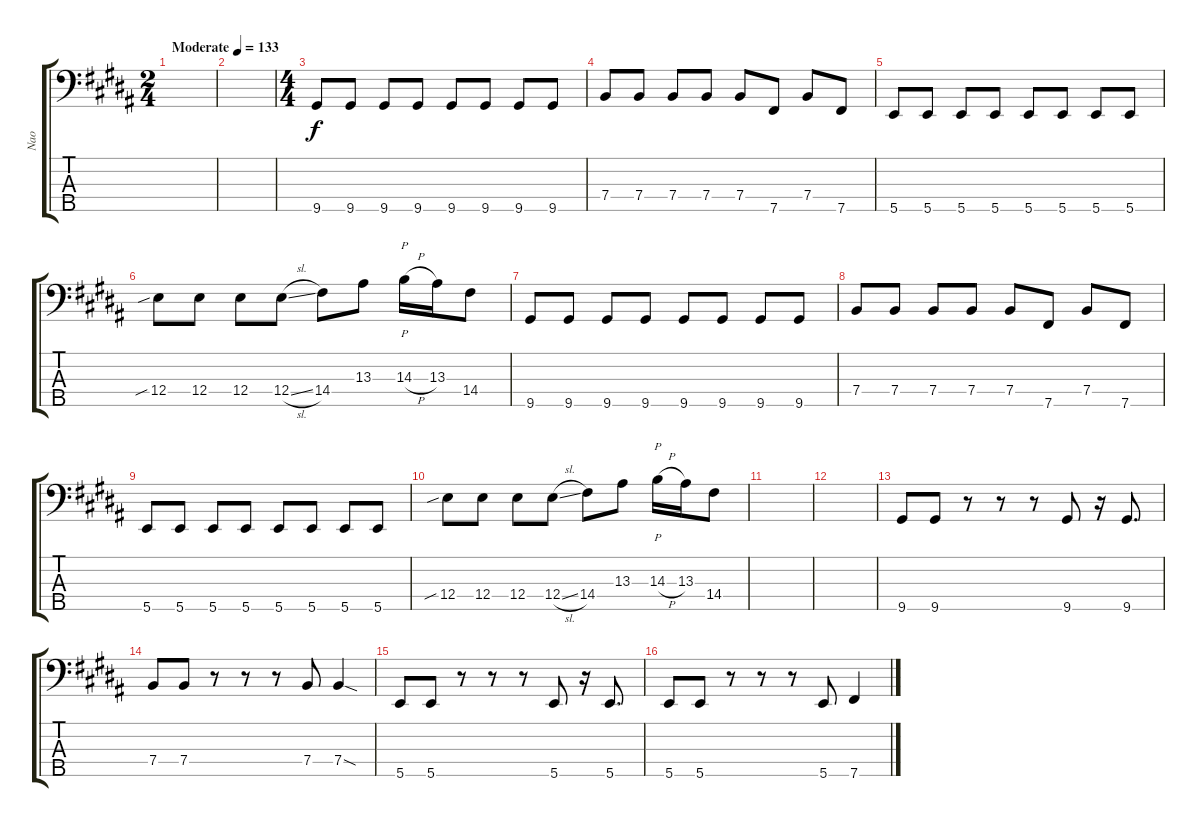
\track ("Nao" "Nao") {instrument electricbassfinger}
\staff {score tabs}
\tuning (G2 D2 A1 E1 B0) {hide}
\ts (2 4)
\tempo (133 "Moderate")
\clef f4
\ks b
|
|
\ts (4 4)
9.5.8 9.5.8 9.5.8 9.5.8 9.5.8 9.5.8 9.5.8 9.5.8 |
7.4.8 7.4.8 7.4.8 7.4.8 7.4.8 7.5.8 7.4.8 7.5.8 |
5.5.8 5.5.8 5.5.8 5.5.8 5.5.8 5.5.8 5.5.8 5.5.8 |
12.4{sib}.8 12.4.8 12.4.8 12.4{sl}.8 14.4.8 13.3.8 14.3{h}.16{p} 13.3.16 14.4.8 |
9.5.8 9.5.8 9.5.8 9.5.8 9.5.8 9.5.8 9.5.8 9.5.8 |
7.4.8 7.4.8 7.4.8 7.4.8 7.4.8 7.5.8 7.4.8 7.5.8 |
5.5.8 5.5.8 5.5.8 5.5.8 5.5.8 5.5.8 5.5.8 5.5.8 |
12.4{sib}.8 12.4.8 12.4.8 12.4{sl}.8 14.4.8 13.3.8 14.3{h}.16{p} 13.3.16 14.4.8 |
|
|
9.5.8 9.5.8 r.8 r.8 r.8 9.5.8 r.16 9.5.8{d} |
7.4.8 7.4.8 r.8 r.8 r.8 7.4.8 7.4{sod}.4 |
5.5.8 5.5.8 r.8 r.8 r.8 5.5.8 r.16 5.5.8{d} |
5.5.8 5.5.8 r.8 r.8 r.8 5.5.8 7.5.4
